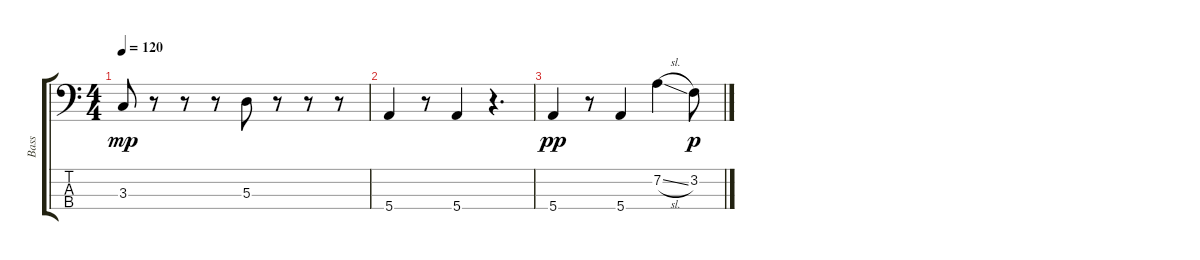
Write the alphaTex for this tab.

\track ("Bass" "Bass") {instrument electricbassfinger}
\staff {score tabs}
\tuning (G2 D2 A1 E1) {hide}
\ts (4 4)
\tempo 120
\clef f4
\ks c
3.3.8{dy mp} r.8 r.8 r.8 5.3.8 r.8 r.8 r.8 |
5.4.4 r.8 5.4.4 r.4{d} |
5.4.4{dy pp} r.8 5.4.4 7.2{sl}.4 3.2.8{dy p}
